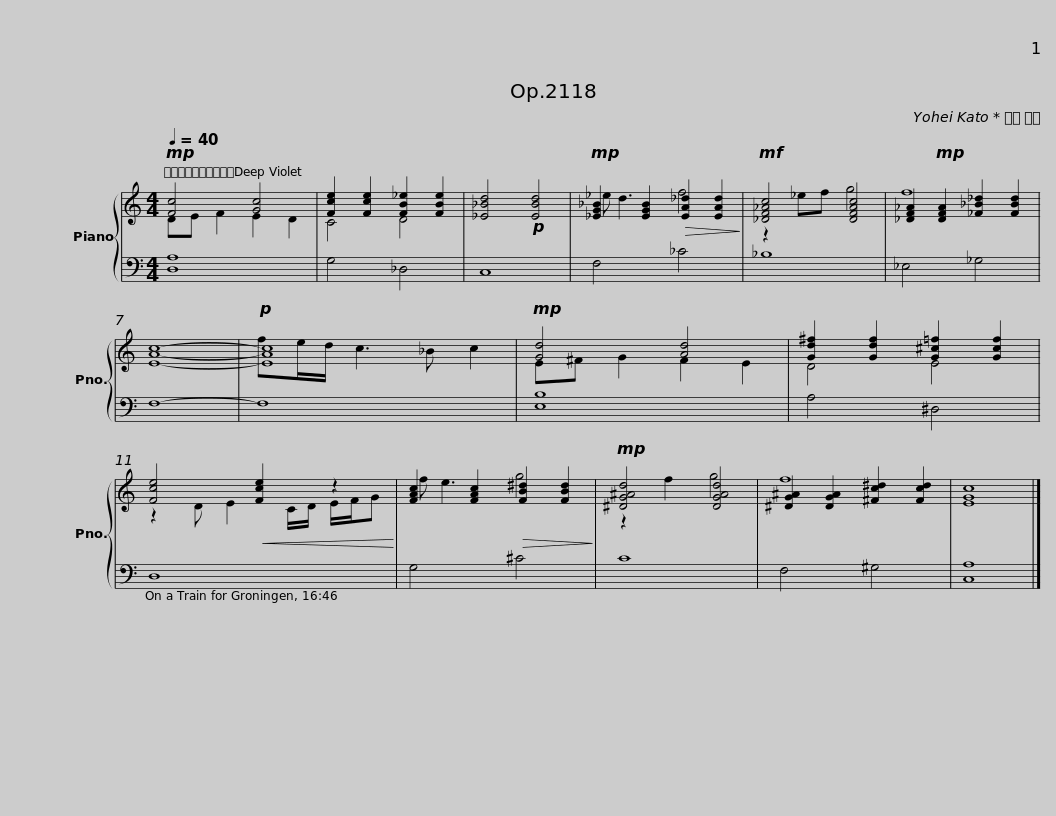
X:1
%%score { ( 1 2 ) | 3 }
L:1/8
Q:1/4=40
M:4/4
I:linebreak $
K:C
V:1 treble
V:2 treble
V:3 bass
V:1
!mp! [Fc]4 [Gc]4 | [Fce]2 [Fce]2 [FB_e]2 [FBe]2 | [_E_Bd]4!p! [EBd]4 |!mp! [_EG_B]2 [EGB]2!>(! [EA_d]2 [EAd]2!>)! |!mf! [_DF_Ac]4 [DFAc]4 |$ %5
 [_DF_A]2!mp! [DFA]2 [_F_B_d]2 [FBd]2 | [EAc]8- |!p! [EAc]8 |!mp! [Gd]4 [Ad]4 | [Gd^f]2 [Gdf]2 [G^c=f]2 [Gcf]2 |$ %10
 [Fce]4!<(! [Fce]2 z2!<)! | [FAc]2 [FAc]2!>(! [FB^d]2 [FBd]2!>)! |!mp! [^DG^Ad]4 [DGAd]4 | [^DG^A]2 [DGA]2 [^Fc^d]2 [Fcd]2 | [EGc]8 |] %15
V:2
 DE F2 E2 D2 | C4 D4 | x8 | _e d3 f4 | z2 _ef g4 |$ %5
 f8 | x8 | fe/d/ c3 _B c2 | E^F G2 F2 E2 | D4 E4 |$ %10
 z2 D E2 C/D/ E/F/G | f e3 g4 | z2 f2 g4 | f8 | x8 |] %15
V:3
 [D,A,]8 | G,4 _D,4 | C,8 | F,4 _C4 | _B,8 |$ %5
 _E,4 _G,4 | F,8- | F,8 | [E,B,]8 | A,4 ^D,4 |$ %10
 D,8 | G,4 ^C4 | C8 | F,4 ^G,4 | [C,A,]8 |] %15
